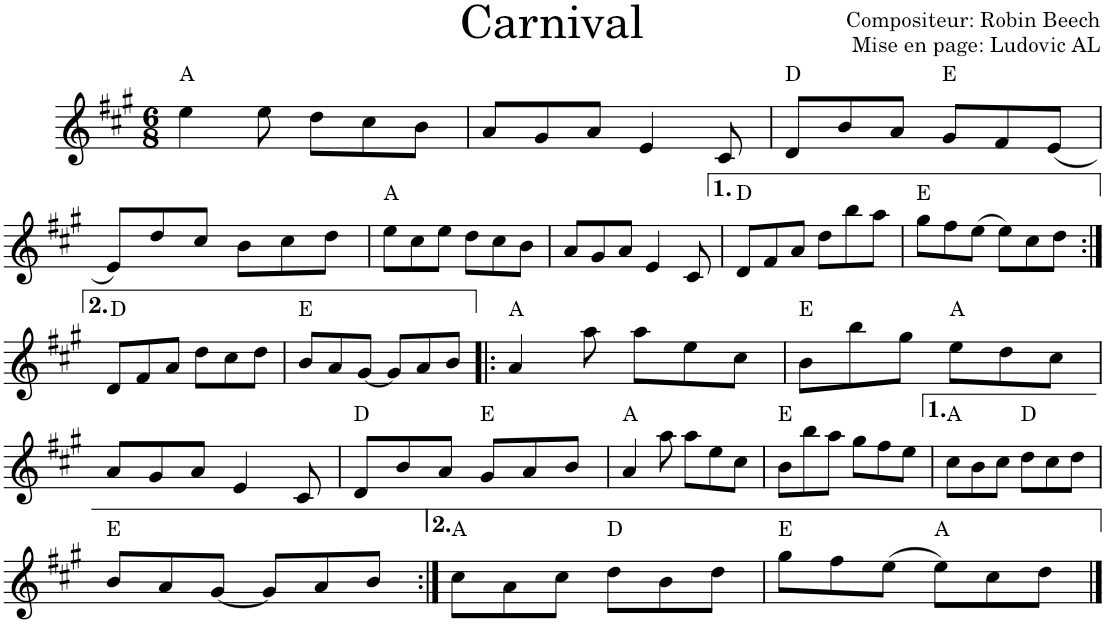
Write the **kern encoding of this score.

**kern	**harte
*part1	*part1
*staff1	*
*I"Voice	*
*I'V	*
*clefG2	*
*k[f#c#g#]	*
*M6/8	*
=1	=1
4ee\	A:maj
8ee\	.
8dd\L	.
8cc#\	.
8b\J	.
=2	=2
8a/L	.
8g#/	.
8a/J	.
4e/	.
8c#/	.
=3	=3
8d/L	D:maj
8b/	.
8a/J	.
8g#/L	E:maj
8f#/	.
(8e/J	.
!!LO:LB:g=z
=4	=4
8e/L)	.
8dd/	.
8cc#/J	.
8b\L	.
8cc#\	.
8dd\J	.
=5	=5
8ee\L	A:maj
8cc#\	.
8ee\J	.
8dd\L	.
8cc#\	.
8b\J	.
=6	=6
8a/L	.
8g#/	.
8a/J	.
4e/	.
8c#/	.
=7	=7
8d/L	D:maj
8f#/	.
8a/J	.
8dd\L	.
8bb\	.
8aa\J	.
=8	=8
8gg#\L	E:maj
8ff#\	.
(8ee\J	.
8ee\L)	.
8cc#\	.
8dd\J	.
!!LO:LB:g=z
=9:|!	=9:|!
8d/L	D:maj
8f#/	.
8a/J	.
8dd\L	.
8cc#\	.
8dd\J	.
=10	=10
8b/L	E:maj
8a/	.
[<8g#/J	.
8g#/L]	.
8a/	.
8b/J	.
=11!|:	=11!|:
4a/	A:maj
8aa\	.
8aa\L	.
8ee\	.
8cc#\J	.
=12	=12
8b\L	E:maj
8bb\	.
8gg#\J	.
8ee\L	A:maj
8dd\	.
8cc#\J	.
!!LO:LB:g=z
=13	=13
8a/L	.
8g#/	.
8a/J	.
4e/	.
8c#/	.
=14	=14
8d/L	D:maj
8b/	.
8a/J	.
8g#/L	E:maj
8a/	.
8b/J	.
=15	=15
4a/	A:maj
8aa\	.
8aa\L	.
8ee\	.
8cc#\J	.
=16	=16
8b\L	E:maj
8bb\	.
8aa\J	.
8gg#\L	.
8ff#\	.
8ee\J	.
=17	=17
8cc#\L	A:maj
8b\	.
8cc#\J	.
8dd\L	D:maj
8cc#\	.
8dd\J	.
!!LO:LB:g=z
=18	=18
8b/L	E:maj
8a/	.
[<8g#/J	.
8g#/L]	.
8a/	.
8b/J	.
=19:|!	=19:|!
8cc#\L	A:maj
8a\	.
8cc#\J	.
8dd\L	D:maj
8b\	.
8dd\J	.
=20	=20
8gg#\L	E:maj
8ff#\	.
(8ee\J	.
8ee\L)	A:maj
8cc#\	.
8dd\J	.
==	==
*-	*-
